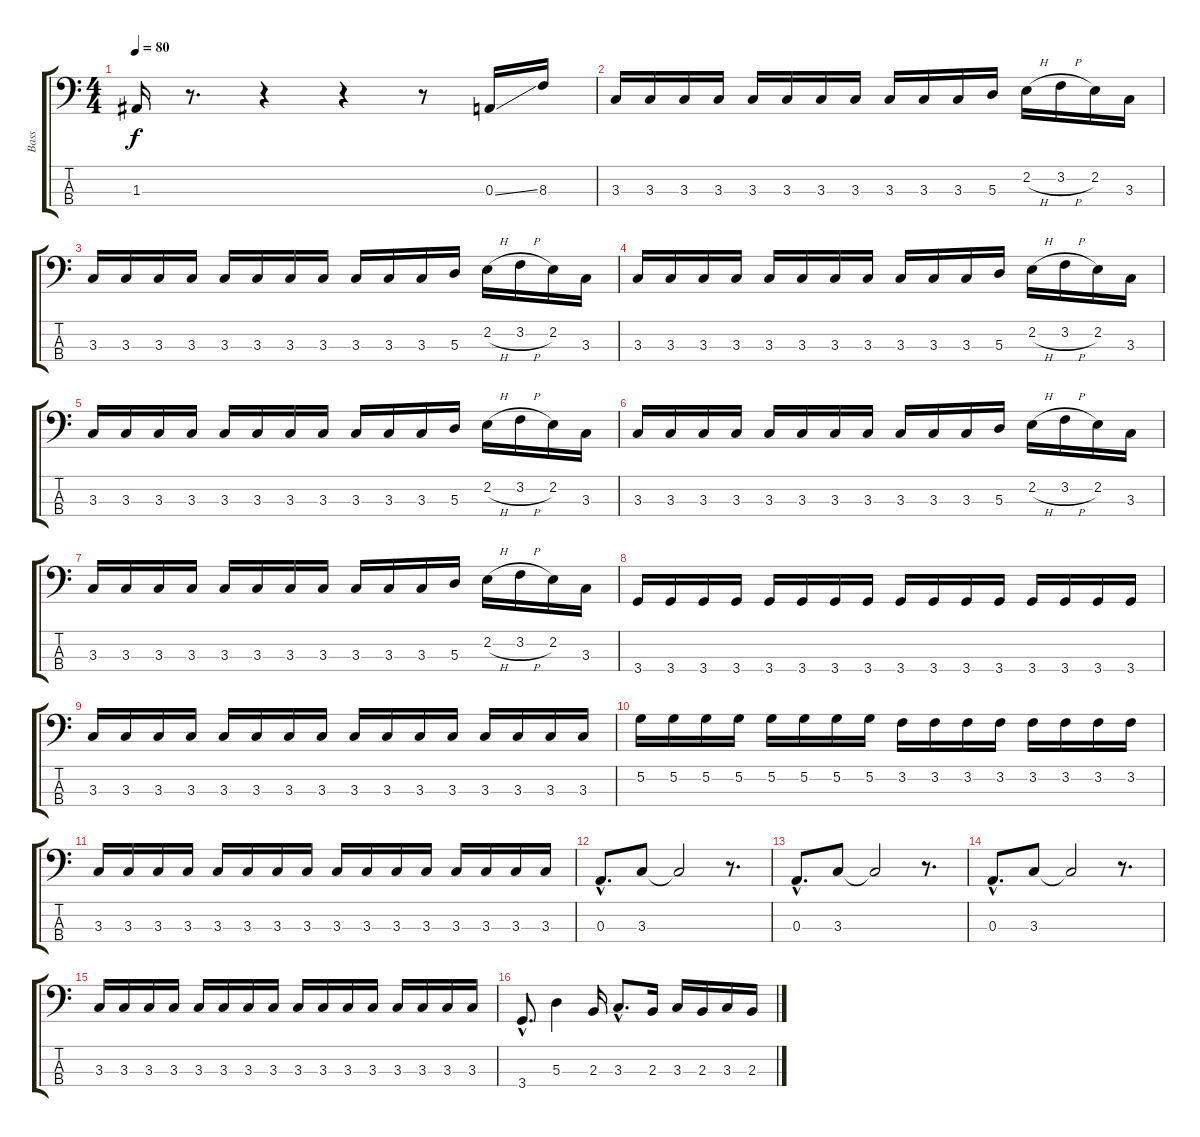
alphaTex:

\track ("Bass" "Bass") {instrument electricbassfinger}
\staff {score tabs}
\tuning (G2 D2 A1 E1) {hide}
\ts (4 4)
\tempo 80
\clef f4
\ks c
1.3.16{dy f} r.8{d} r.4 r.4 r.8 0.3{ss}.16 8.3.16 |
3.3.16 3.3.16 3.3.16 3.3.16 3.3.16 3.3.16 3.3.16 3.3.16 3.3.16 3.3.16 3.3.16 5.3.16 2.2{h}.16 3.2{h}.16 2.2.16 3.3.16 |
3.3.16 3.3.16 3.3.16 3.3.16 3.3.16 3.3.16 3.3.16 3.3.16 3.3.16 3.3.16 3.3.16 5.3.16 2.2{h}.16 3.2{h}.16 2.2.16 3.3.16 |
3.3.16 3.3.16 3.3.16 3.3.16 3.3.16 3.3.16 3.3.16 3.3.16 3.3.16 3.3.16 3.3.16 5.3.16 2.2{h}.16 3.2{h}.16 2.2.16 3.3.16 |
3.3.16 3.3.16 3.3.16 3.3.16 3.3.16 3.3.16 3.3.16 3.3.16 3.3.16 3.3.16 3.3.16 5.3.16 2.2{h}.16 3.2{h}.16 2.2.16 3.3.16 |
3.3.16 3.3.16 3.3.16 3.3.16 3.3.16 3.3.16 3.3.16 3.3.16 3.3.16 3.3.16 3.3.16 5.3.16 2.2{h}.16 3.2{h}.16 2.2.16 3.3.16 |
3.3.16 3.3.16 3.3.16 3.3.16 3.3.16 3.3.16 3.3.16 3.3.16 3.3.16 3.3.16 3.3.16 5.3.16 2.2{h}.16 3.2{h}.16 2.2.16 3.3.16 |
3.4.16 3.4.16 3.4.16 3.4.16 3.4.16 3.4.16 3.4.16 3.4.16 3.4.16 3.4.16 3.4.16 3.4.16 3.4.16 3.4.16 3.4.16 3.4.16 |
3.3.16 3.3.16 3.3.16 3.3.16 3.3.16 3.3.16 3.3.16 3.3.16 3.3.16 3.3.16 3.3.16 3.3.16 3.3.16 3.3.16 3.3.16 3.3.16 |
5.2.16 5.2.16 5.2.16 5.2.16 5.2.16 5.2.16 5.2.16 5.2.16 3.2.16 3.2.16 3.2.16 3.2.16 3.2.16 3.2.16 3.2.16 3.2.16 |
3.3.16 3.3.16 3.3.16 3.3.16 3.3.16 3.3.16 3.3.16 3.3.16 3.3.16 3.3.16 3.3.16 3.3.16 3.3.16 3.3.16 3.3.16 3.3.16 |
0.3{hac}.8{d} 3.3.8 3.3{t}.2 r.8{d} |
0.3{hac}.8{d} 3.3.8 3.3{t}.2 r.8{d} |
0.3{hac}.8{d} 3.3.8 3.3{t}.2 r.8{d} |
3.3.16 3.3.16 3.3.16 3.3.16 3.3.16 3.3.16 3.3.16 3.3.16 3.3.16 3.3.16 3.3.16 3.3.16 3.3.16 3.3.16 3.3.16 3.3.16 |
3.4{hac}.8{d} 5.3.4 2.3.16 3.3{hac}.8{d} 2.3.16 3.3.16 2.3.16 3.3.16 2.3.16
